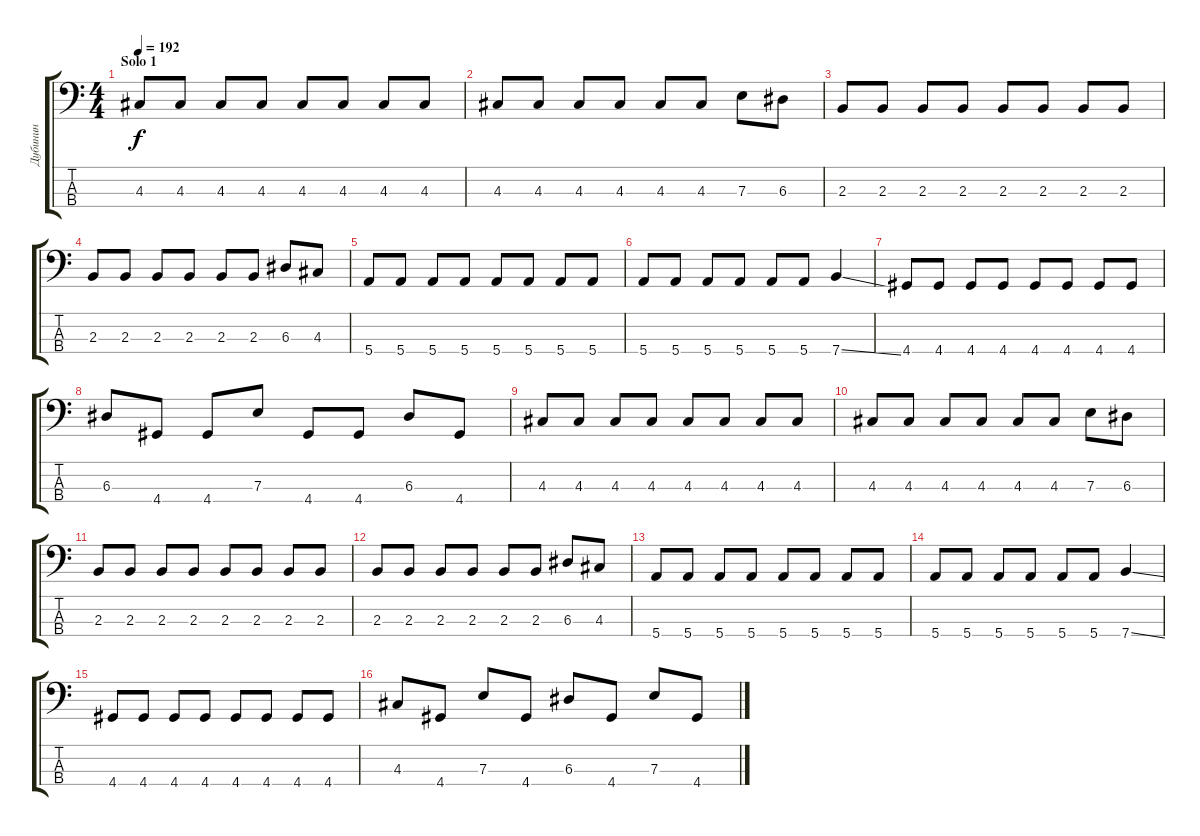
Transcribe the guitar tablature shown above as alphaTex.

\track ("Дубинин" "Дубинин") {instrument electricbasspick}
\staff {score tabs}
\tuning (G2 D2 A1 E1) {hide}
\ts (4 4)
\section ("" "Solo 1")
\tempo 192
\clef f4
\ks c
4.3.8{dy f} 4.3.8 4.3.8 4.3.8 4.3.8 4.3.8 4.3.8 4.3.8 |
4.3.8 4.3.8 4.3.8 4.3.8 4.3.8 4.3.8 7.3.8 6.3.8 |
2.3.8 2.3.8 2.3.8 2.3.8 2.3.8 2.3.8 2.3.8 2.3.8 |
2.3.8 2.3.8 2.3.8 2.3.8 2.3.8 2.3.8 6.3.8 4.3.8 |
5.4.8 5.4.8 5.4.8 5.4.8 5.4.8 5.4.8 5.4.8 5.4.8 |
5.4.8 5.4.8 5.4.8 5.4.8 5.4.8 5.4.8 7.4{ss}.4 |
4.4.8 4.4.8 4.4.8 4.4.8 4.4.8 4.4.8 4.4.8 4.4.8 |
6.3.8 4.4.8 4.4.8 7.3.8 4.4.8 4.4.8 6.3.8 4.4.8 |
4.3.8 4.3.8 4.3.8 4.3.8 4.3.8 4.3.8 4.3.8 4.3.8 |
4.3.8 4.3.8 4.3.8 4.3.8 4.3.8 4.3.8 7.3.8 6.3.8 |
2.3.8 2.3.8 2.3.8 2.3.8 2.3.8 2.3.8 2.3.8 2.3.8 |
2.3.8 2.3.8 2.3.8 2.3.8 2.3.8 2.3.8 6.3.8 4.3.8 |
5.4.8 5.4.8 5.4.8 5.4.8 5.4.8 5.4.8 5.4.8 5.4.8 |
5.4.8 5.4.8 5.4.8 5.4.8 5.4.8 5.4.8 7.4{ss}.4 |
4.4.8 4.4.8 4.4.8 4.4.8 4.4.8 4.4.8 4.4.8 4.4.8 |
4.3.8 4.4.8 7.3.8 4.4.8 6.3.8 4.4.8 7.3.8 4.4.8
